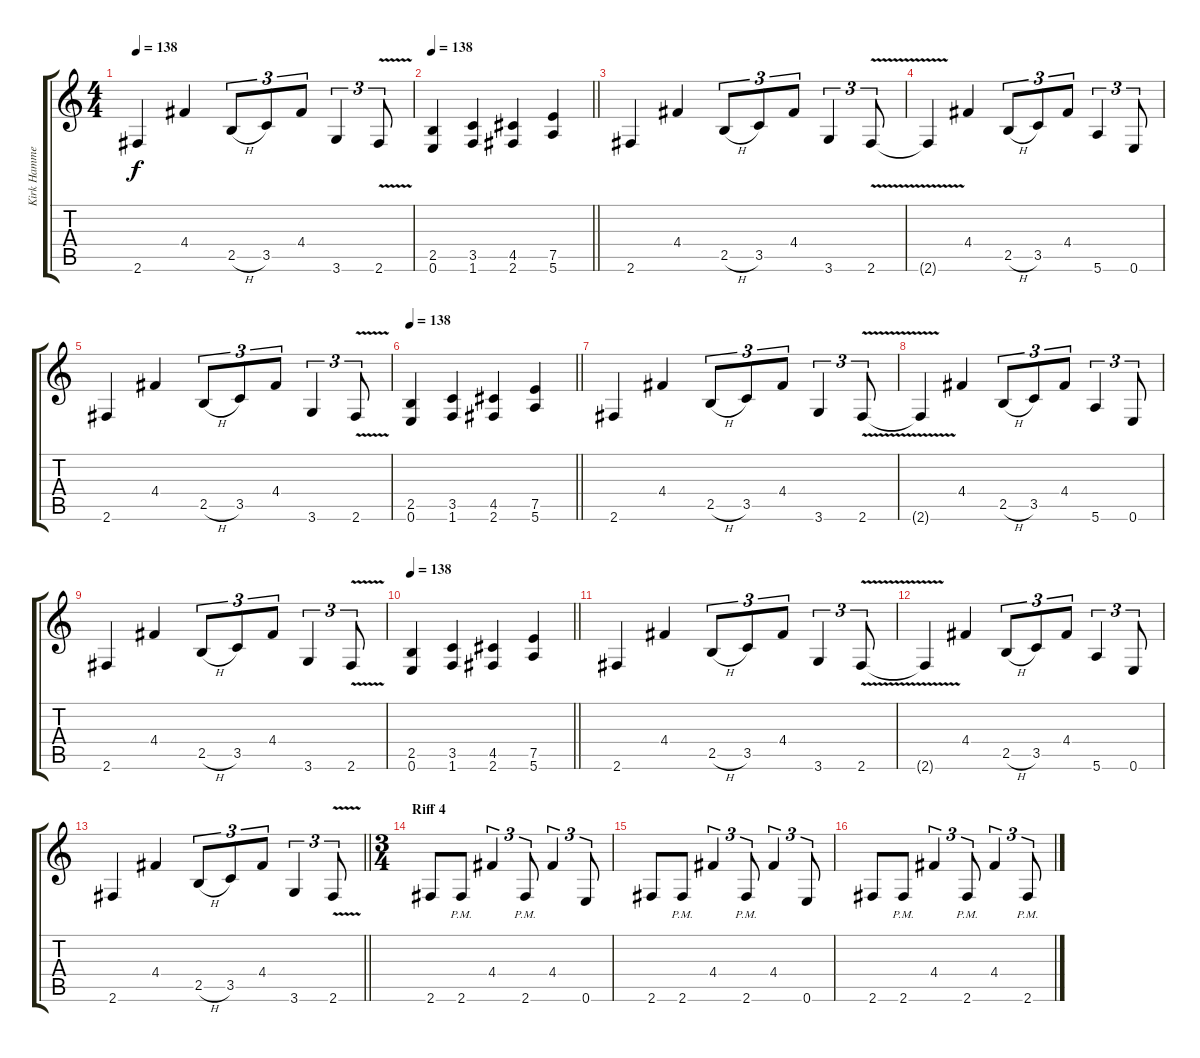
\track ("Kirk Hammett Riff" "Kirk Hamme") {instrument distortionguitar}
\staff {score tabs}
\tuning (E4 B3 G3 D3 A2 E2) {hide}
\ts (4 4)
\tempo 138
\clef g2
\ks c
2.6.4{dy f} 4.4.4 2.5{h}.8{tu (3 2)} 3.5.8{tu (3 2)} 4.4.8{tu (3 2)} 3.6.4{tu (3 2)} 2.6{v}.8{tu (3 2)} |
\tempo 138
\barLineRight lightlight
(2.5 0.6).4 (3.5 1.6).4 (4.5 2.6).4 (7.5 5.6).4 |
2.6.4 4.4.4 2.5{h}.8{tu (3 2)} 3.5.8{tu (3 2)} 4.4.8{tu (3 2)} 3.6.4{tu (3 2)} 2.6{v}.8{tu (3 2)} |
2.6{v t}.4 4.4.4 2.5{h}.8{tu (3 2)} 3.5.8{tu (3 2)} 4.4.8{tu (3 2)} 5.6.4{tu (3 2)} 0.6.8{tu (3 2)} |
2.6.4 4.4.4 2.5{h}.8{tu (3 2)} 3.5.8{tu (3 2)} 4.4.8{tu (3 2)} 3.6.4{tu (3 2)} 2.6{v}.8{tu (3 2)} |
\tempo 138
\barLineRight lightlight
(2.5 0.6).4 (3.5 1.6).4 (4.5 2.6).4 (7.5 5.6).4 |
2.6.4 4.4.4 2.5{h}.8{tu (3 2)} 3.5.8{tu (3 2)} 4.4.8{tu (3 2)} 3.6.4{tu (3 2)} 2.6{v}.8{tu (3 2)} |
2.6{v t}.4 4.4.4 2.5{h}.8{tu (3 2)} 3.5.8{tu (3 2)} 4.4.8{tu (3 2)} 5.6.4{tu (3 2)} 0.6.8{tu (3 2)} |
2.6.4 4.4.4 2.5{h}.8{tu (3 2)} 3.5.8{tu (3 2)} 4.4.8{tu (3 2)} 3.6.4{tu (3 2)} 2.6{v}.8{tu (3 2)} |
\tempo 138
\barLineRight lightlight
(2.5 0.6).4 (3.5 1.6).4 (4.5 2.6).4 (7.5 5.6).4 |
2.6.4 4.4.4 2.5{h}.8{tu (3 2)} 3.5.8{tu (3 2)} 4.4.8{tu (3 2)} 3.6.4{tu (3 2)} 2.6{v}.8{tu (3 2)} |
2.6{v t}.4 4.4.4 2.5{h}.8{tu (3 2)} 3.5.8{tu (3 2)} 4.4.8{tu (3 2)} 5.6.4{tu (3 2)} 0.6.8{tu (3 2)} |
\barLineRight lightlight
2.6.4 4.4.4 2.5{h}.8{tu (3 2)} 3.5.8{tu (3 2)} 4.4.8{tu (3 2)} 3.6.4{tu (3 2)} 2.6{v}.8{tu (3 2)} |
\ts (3 4)
\section ("" "Riff 4")
2.6.8 2.6{pm}.8 4.4.4{tu (3 2)} 2.6{pm}.8{tu (3 2)} 4.4.4{tu (3 2)} 0.6.8{tu (3 2)} |
2.6.8 2.6{pm}.8 4.4.4{tu (3 2)} 2.6{pm}.8{tu (3 2)} 4.4.4{tu (3 2)} 0.6.8{tu (3 2)} |
2.6.8 2.6{pm}.8 4.4.4{tu (3 2)} 2.6{pm}.8{tu (3 2)} 4.4.4{tu (3 2)} 2.6{pm}.8{tu (3 2)}
